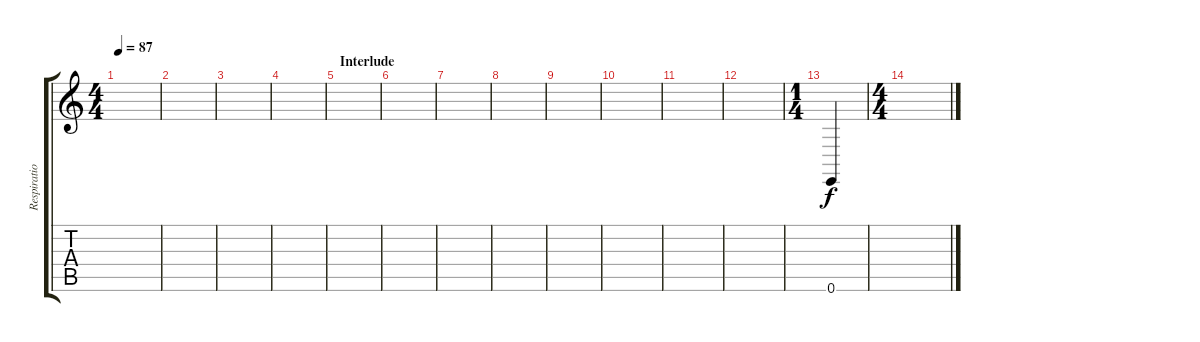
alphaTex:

\track ("Respiration + Bruits" "Respiratio") {instrument seashore}
\staff {score tabs}
\tuning (E4 B3 G3 D3 A2 E2) {hide}
\ts (4 4)
\tempo 87
\clef g2
\ks c
|
|
|
|
\section ("" "Interlude")
|
|
|
|
|
|
|
|
\ts (1 4)
0.6.4 |
\ts (4 4)
